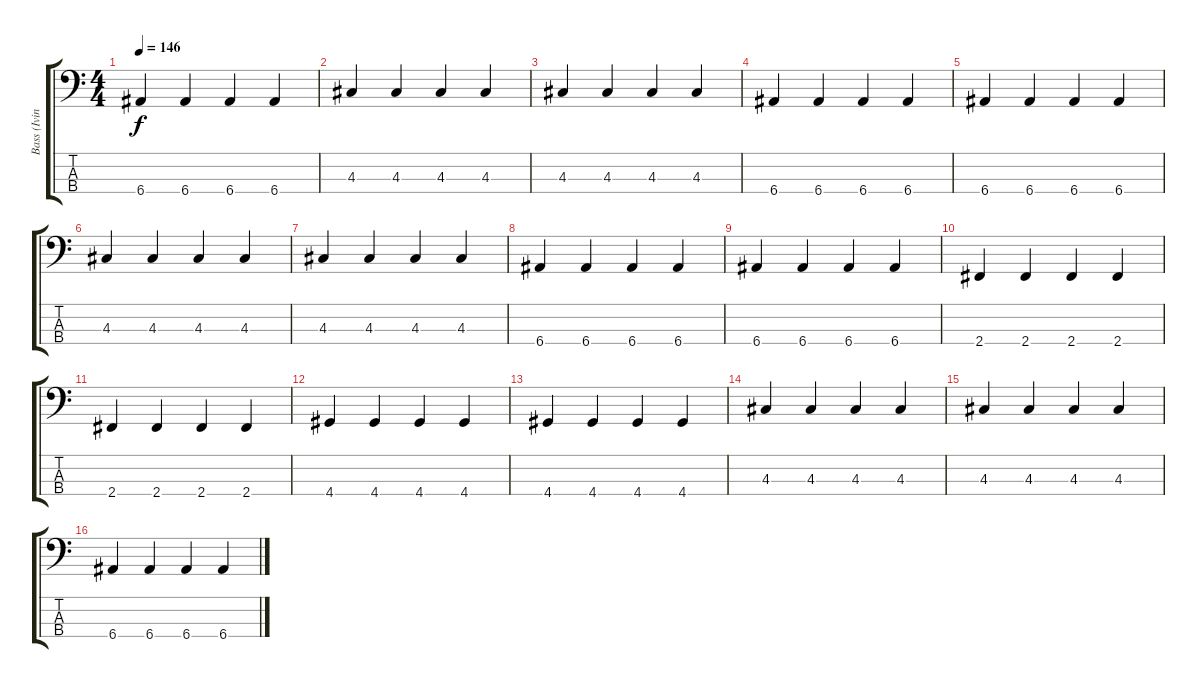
\track ("Bass (Ivins)" "Bass (Ivin") {instrument electricbassfinger}
\staff {score tabs}
\tuning (G2 D2 A1 E1) {hide}
\ts (4 4)
\tempo 146
\clef f4
\ks c
6.4.4{dy f} 6.4.4 6.4.4 6.4.4 |
4.3.4 4.3.4 4.3.4 4.3.4 |
4.3.4 4.3.4 4.3.4 4.3.4 |
6.4.4 6.4.4 6.4.4 6.4.4 |
6.4.4 6.4.4 6.4.4 6.4.4 |
4.3.4 4.3.4 4.3.4 4.3.4 |
4.3.4 4.3.4 4.3.4 4.3.4 |
6.4.4 6.4.4 6.4.4 6.4.4 |
6.4.4 6.4.4 6.4.4 6.4.4 |
2.4.4 2.4.4 2.4.4 2.4.4 |
2.4.4 2.4.4 2.4.4 2.4.4 |
4.4.4 4.4.4 4.4.4 4.4.4 |
4.4.4 4.4.4 4.4.4 4.4.4 |
4.3.4 4.3.4 4.3.4 4.3.4 |
4.3.4 4.3.4 4.3.4 4.3.4 |
6.4.4 6.4.4 6.4.4 6.4.4
